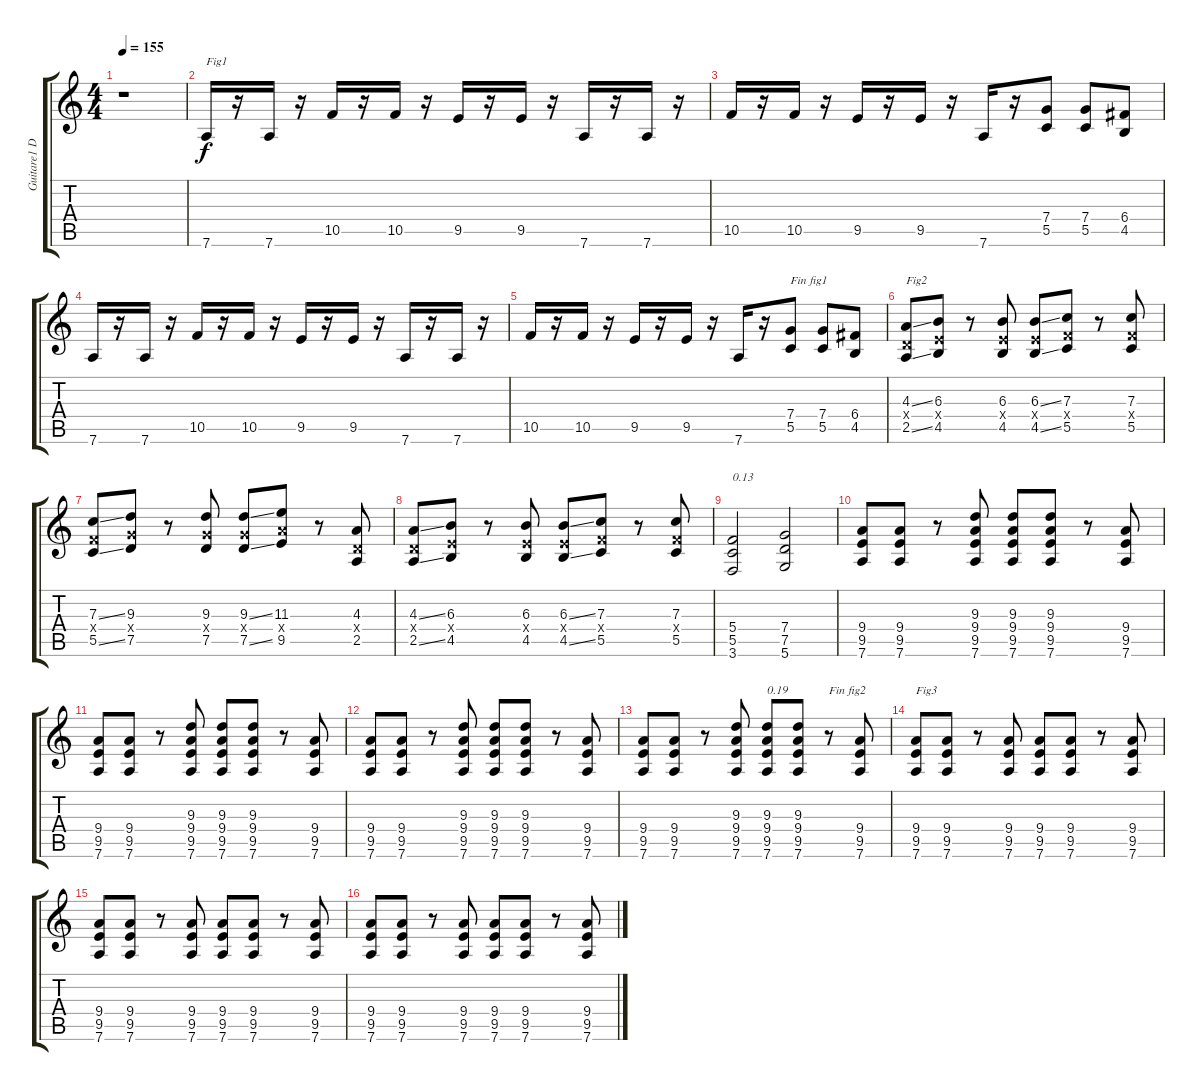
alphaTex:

\track ("Guitare1 D" "Guitare1 D") {instrument distortionguitar}
\staff {score tabs}
\tuning (D4 A3 F3 C3 G2 D2) {hide}
\ts (4 4)
\tempo 155
\clef g2
\ks c
r.1{dy f instrument distortionguitar} |
7.6.16{txt "Fig1"} r.16 7.6.16 r.16 10.5.16 r.16 10.5.16 r.16 9.5.16 r.16 9.5.16 r.16 7.6.16 r.16 7.6.16 r.16 |
10.5.16 r.16 10.5.16 r.16 9.5.16 r.16 9.5.16 r.16 7.6.16 r.16 (7.4 5.5).8 (7.4 5.5).8 (6.4 4.5).8 |
7.6.16 r.16 7.6.16 r.16 10.5.16 r.16 10.5.16 r.16 9.5.16 r.16 9.5.16 r.16 7.6.16 r.16 7.6.16 r.16 |
10.5.16 r.16 10.5.16 r.16 9.5.16 r.16 9.5.16 r.16 7.6.16 r.16 (7.4 5.5).8{txt "Fin fig1"} (7.4 5.5).8 (6.4 4.5).8 |
(4.3{ss} 2.4{x} 2.5{ss}).8{txt "Fig2"} (6.3 4.4{x} 4.5).8 r.8 (6.3 4.4{x} 4.5).8 (6.3{ss} 4.4{x} 4.5{ss}).8 (7.3 5.4{x} 5.5).8 r.8 (7.3 5.4{x} 5.5).8 |
(7.3{ss} 5.4{x} 5.5{ss}).8 (9.3 7.4{x} 7.5).8 r.8 (9.3 7.4{x} 7.5).8 (9.3{ss} 7.4{x} 7.5{ss}).8 (11.3 9.4{x} 9.5).8 r.8 (4.3 2.4{x} 2.5).8 |
(4.3{ss} 2.4{x} 2.5{ss}).8 (6.3 4.4{x} 4.5).8 r.8 (6.3 4.4{x} 4.5).8 (6.3{ss} 4.4{x} 4.5{ss}).8 (7.3 5.4{x} 5.5).8 r.8 (7.3 5.4{x} 5.5).8 |
(5.4 5.5 3.6).2{txt "0.13"} (7.4 7.5 5.6).2 |
(9.4 9.5 7.6).8 (9.4 9.5 7.6).8 r.8 (9.3 9.4 9.5 7.6).8 (9.3 9.4 9.5 7.6).8 (9.3 9.4 9.5 7.6).8 r.8 (9.4 9.5 7.6).8 |
(9.4 9.5 7.6).8 (9.4 9.5 7.6).8 r.8 (9.3 9.4 9.5 7.6).8 (9.3 9.4 9.5 7.6).8 (9.3 9.4 9.5 7.6).8 r.8 (9.4 9.5 7.6).8 |
(9.4 9.5 7.6).8 (9.4 9.5 7.6).8 r.8 (9.3 9.4 9.5 7.6).8 (9.3 9.4 9.5 7.6).8 (9.3 9.4 9.5 7.6).8 r.8 (9.4 9.5 7.6).8 |
(9.4 9.5 7.6).8 (9.4 9.5 7.6).8 r.8 (9.3 9.4 9.5 7.6).8 (9.3 9.4 9.5 7.6).8{txt "0.19"} (9.3 9.4 9.5 7.6).8 r.8{txt "Fin fig2"} (9.4 9.5 7.6).8 |
(9.4 9.5 7.6).8{txt "Fig3"} (9.4 9.5 7.6).8 r.8 (9.4 9.5 7.6).8 (9.4 9.5 7.6).8 (9.4 9.5 7.6).8 r.8 (9.4 9.5 7.6).8 |
(9.4 9.5 7.6).8 (9.4 9.5 7.6).8 r.8 (9.4 9.5 7.6).8 (9.4 9.5 7.6).8 (9.4 9.5 7.6).8 r.8 (9.4 9.5 7.6).8 |
(9.4 9.5 7.6).8 (9.4 9.5 7.6).8 r.8 (9.4 9.5 7.6).8 (9.4 9.5 7.6).8 (9.4 9.5 7.6).8 r.8 (9.4 9.5 7.6).8
